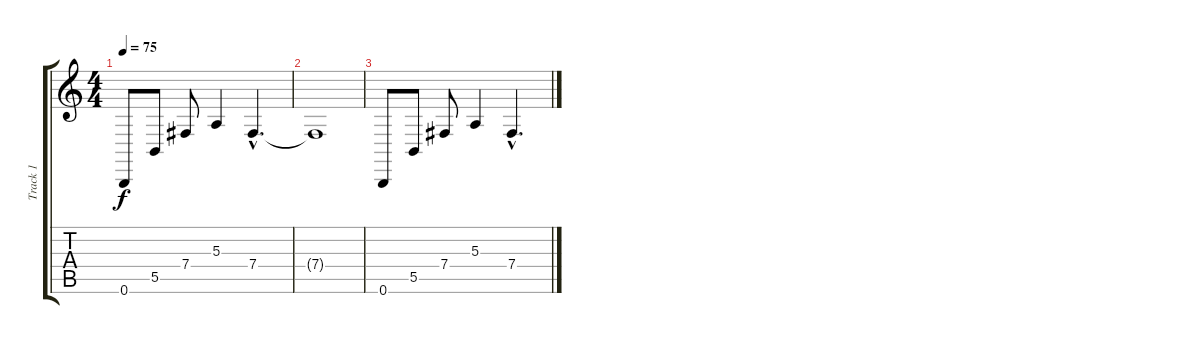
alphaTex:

\track ("Track 1" "Track 1") {instrument acousticgrandpiano}
\staff {score tabs}
\tuning (Db4 Ab3 E3 B2 Gb2 B1) {hide}
\ts (4 4)
\tempo 75
\clef g2
\ks c
0.6.8{dy f} 5.5.8 7.4.8 5.3.4 7.4{hac}.4{d} |
7.4{t}.1 |
0.6.8 5.5.8 7.4.8 5.3.4 7.4{hac}.4{d}
